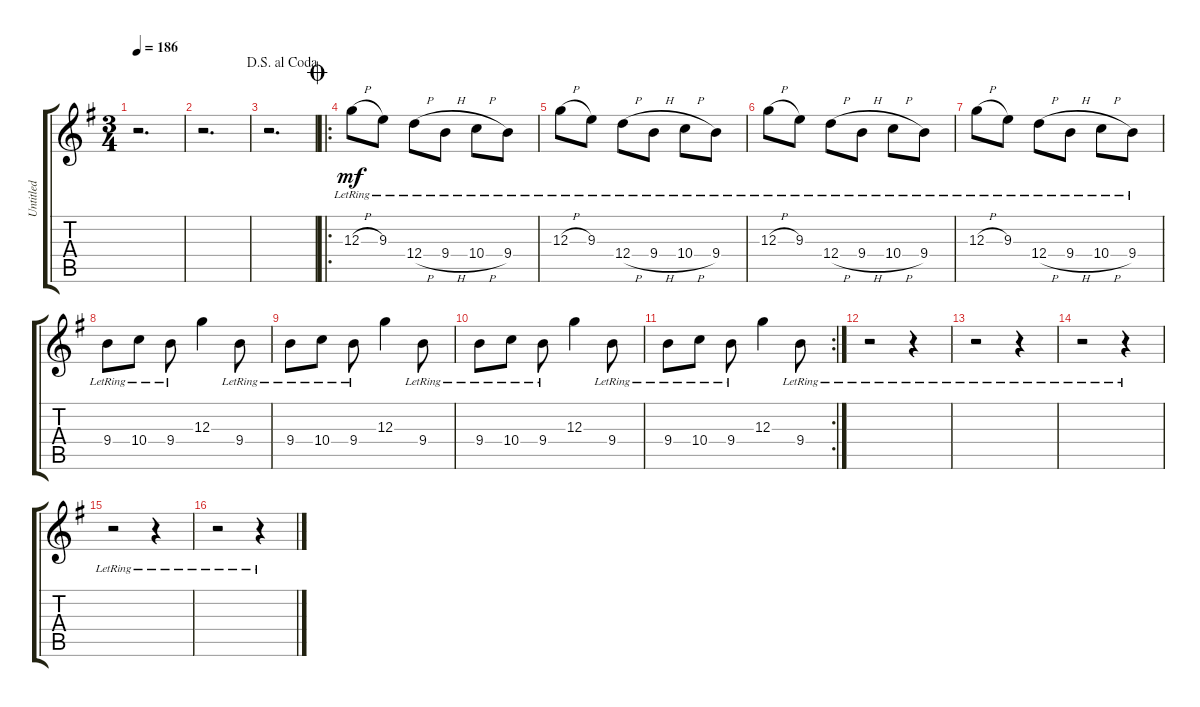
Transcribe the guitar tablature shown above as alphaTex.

\track ("Untitled" "Untitled") {instrument distortionguitar}
\staff {score tabs}
\tuning (E4 B3 G3 D3 A2 E2) {hide}
\ts (3 4)
\tempo 186
\clef g2
\ks g
r.2{d dy mf} |
r.2{d} |
\jump dalsegnoalcoda
r.2{d} |
\ro
\jump coda
12.3{h lr}.8 9.3{lr}.8 12.4{h lr}.8 9.4{h lr}.8 10.4{h lr}.8 9.4{lr}.8 |
12.3{h lr}.8 9.3{lr}.8 12.4{h lr}.8 9.4{h lr}.8 10.4{h lr}.8 9.4{lr}.8 |
12.3{h lr}.8 9.3{lr}.8 12.4{h lr}.8 9.4{h lr}.8 10.4{h lr}.8 9.4{lr}.8 |
12.3{h lr}.8 9.3{lr}.8 12.4{h lr}.8 9.4{h lr}.8 10.4{h lr}.8 9.4{lr}.8 |
9.4{lr}.8 10.4{lr}.8 9.4{lr}.8 12.3.4 9.4{lr}.8 |
9.4{lr}.8 10.4{lr}.8 9.4{lr}.8 12.3.4 9.4{lr}.8 |
9.4{lr}.8 10.4{lr}.8 9.4{lr}.8 12.3.4 9.4{lr}.8 |
\rc 2
9.4{lr}.8 10.4{lr}.8 9.4{lr}.8 12.3.4 9.4{lr}.8 |
r.2 r.4 |
r.2 r.4 |
r.2 r.4 |
r.2 r.4 |
r.2 r.4
